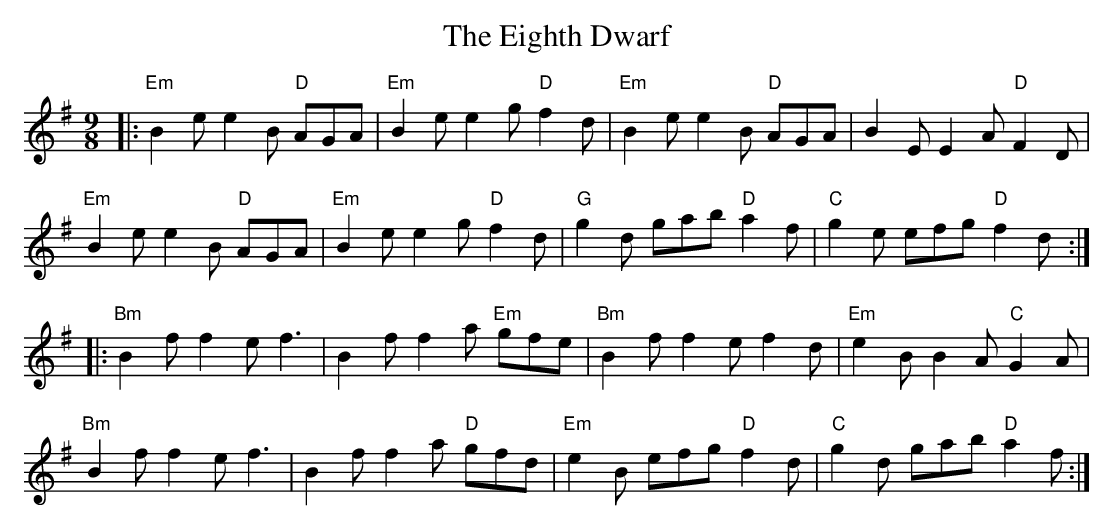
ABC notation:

X:1
T: The Eighth Dwarf
M: 9/8
L: 1/8
K: Emin
|:"Em"B2e e2B "D"AGA|"Em"B2e e2g "D"f2d|"Em"B2e e2B "D"AGA|B2E E2A "D"F2D|
"Em"B2e e2B "D"AGA|"Em"B2e e2g "D"f2d|"G"g2d gab "D"a2f|"C"g2e efg "D"f2d:|
|:"Bm"B2f f2e f3|B2f f2a "Em"gfe|"Bm"B2f f2e f2d|"Em"e2B B2A "C"G2A|
"Bm"B2f f2e f3|B2f f2a "D"gfd|"Em"e2B efg "D"f2d|"C"g2d gab "D"a2f:|
